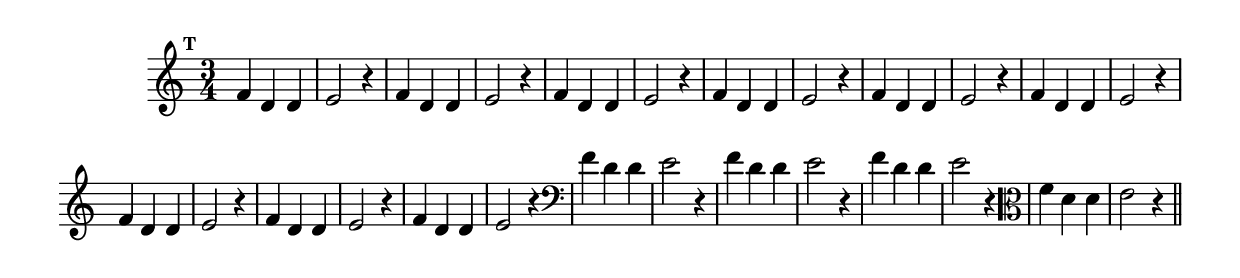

\version "2.14.2"

%\header { texidoc="Perguntas e Respostas"}

\relative c' {

  \override Staff.TimeSignature #'style = #'()
  \time 3/4 
  \override Score.BarNumber #'transparent = ##t
                                %\override Score.RehearsalMark #'font-family = #'roman
  \override Score.RehearsalMark #'font-size = #-2
  \override Score.BarNumber #'transparent = ##t
  \set Score.markFormatter = #format-mark-numbers

  \mark 19 

                                % CLARINETE

  \tag #'cl {
    f4 d d | e2 r4 
  }

                                % FLAUTA

  \tag #'fl {
    f4 d d | e2 r4 
  }

                                % OBOÉ

  \tag #'ob {
    f4 d d | e2 r4 
  }

                                % SAX ALTO

  \tag #'saxa {
    f4 d d | e2 r4 
  }

                                % SAX TENOR

  \tag #'saxt {
    f4 d d | e2 r4 
  }

                                % SAX GENES

  \tag #'saxg {
    f4 d d | e2 r4 
  }

                                % TROMPETE

  \tag #'tpt {
    f4 d d | e2 r4 
  }

                                % TROMPA

  \tag #'tpa {
    f4 d d | e2 r4 
  }

                                % TROMPA OP

  \tag #'tpaop {
    f4 d d | e2 r4 
  }

                                % TROMBONE

  \tag #'tbn {
    \clef bass
    f4 d d | e2 r4 
  }

                                % TUBA MIB

  \tag #'tbamib {
    \clef bass
    f4 d d | e2 r4 
  }

                                % TUBA SIB

  \tag #'tbasib {
    \clef bass
    f4 d d | e2 r4 
  }

                                % VIOLA

  \tag #'vla {
    \clef alto
    f4 d d | e2 r4 
  }

                                % FINAL

  \bar "||"

}
